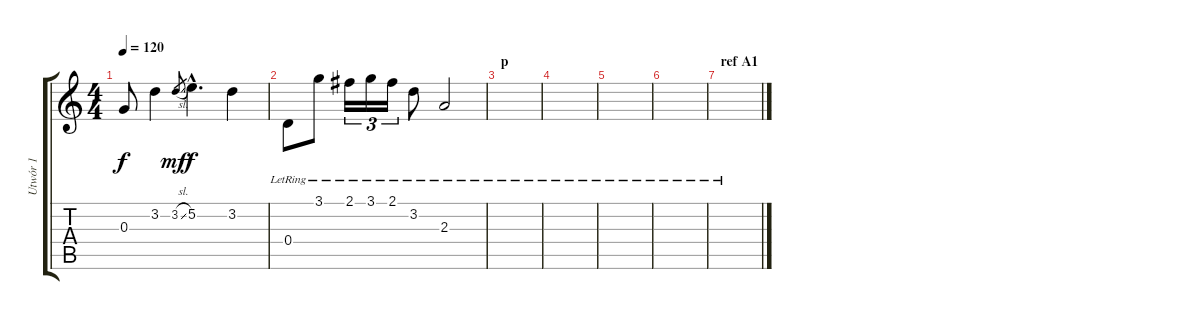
\track ("Utwór 1" "Utwór 1") {instrument acousticguitarsteel}
\staff {score tabs}
\tuning (E4 B3 G3 D3 A2 E2) {hide}
\ts (4 4)
\tempo 120
\clef g2
\ks c
0.3{t}.8{dy f} 3.2.4 3.2{sl}.8{gr dy mf} 5.2{hac}.4{d dy f} 3.2.4 |
0.4{lr}.8 3.1{lr}.8 2.1{lr}.16{tu (3 2)} 3.1{lr}.16{tu (3 2)} 2.1{lr}.16{tu (3 2)} 3.2{lr}.8 2.3{lr}.2 |
\section ("" "p")
|
|
|
|
\section ("" "ref A1")
